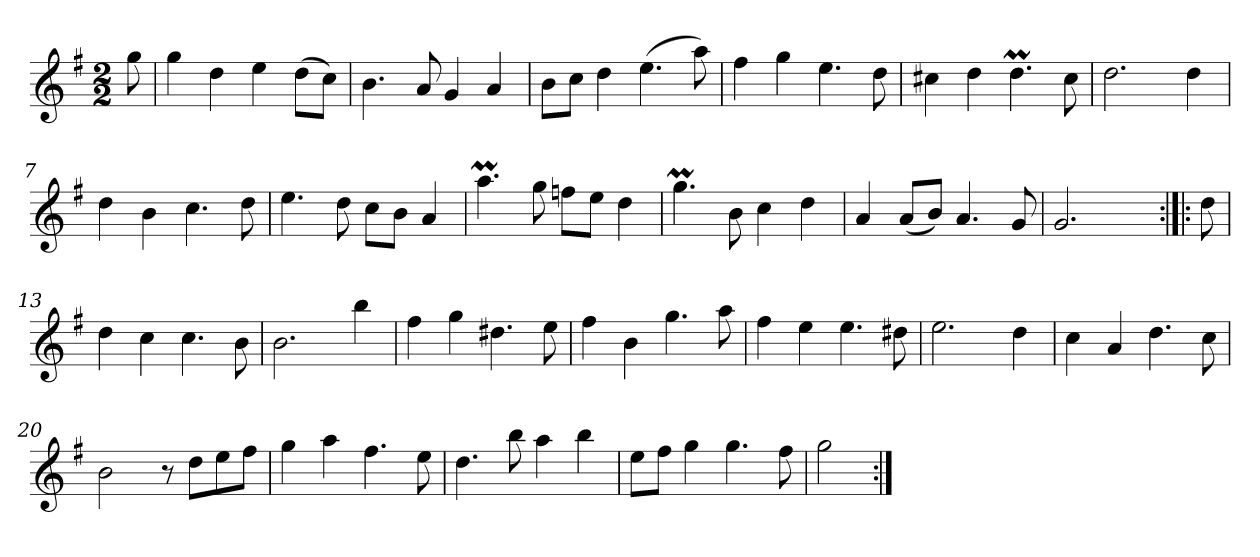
**kern
*part1
*staff1
*clefG2
*k[f#]
*G:
*M2/2
*MM120
=
8gg
=1
4gg
4dd
4ee
(8dd\L
8cc\J)
=2
4.b
8a
4g
4a
=3
8b\L
8cc\J
4dd
(4.ee
8aa)
=4
4ff#
4gg
4.ee
8dd
=5
4cc#X
4dd
4.ddM
8cc#
=6
2.dd
4dd
=7
4dd
4b
4.cc
8dd
=8
4.ee
8dd
8cc\L
8b\J
4a
=9
4.aaM
8gg
8ffn\L
8ee\J
4dd
=10
4.ggM
8b
4cc
4dd
=11
4a
(8a/L
8b/J)
4.a
8g
=12
2.g
8ryy
=:|!|:
8dd
=13
4dd
4cc
4.cc
8b
=14
2.b
4bb
=15
4ff#
4gg
4.dd#X
8ee
=16
4ff#
4b
4.gg
8aa
=17
4ff#
4ee
4.ee
8dd#X
=18
2.ee
4dd
=19
4cc
4a
4.dd
8cc
=20
2b
8r
8dd\L
8ee\
8ff#\J
=21
4gg
4aa
4.ff#
8ee
=22
4.dd
8bb
4aa
4bb
=23
8ee\L
8ff#\J
4gg
4.gg
8ff#
=24
2gg
=:|!
*-
